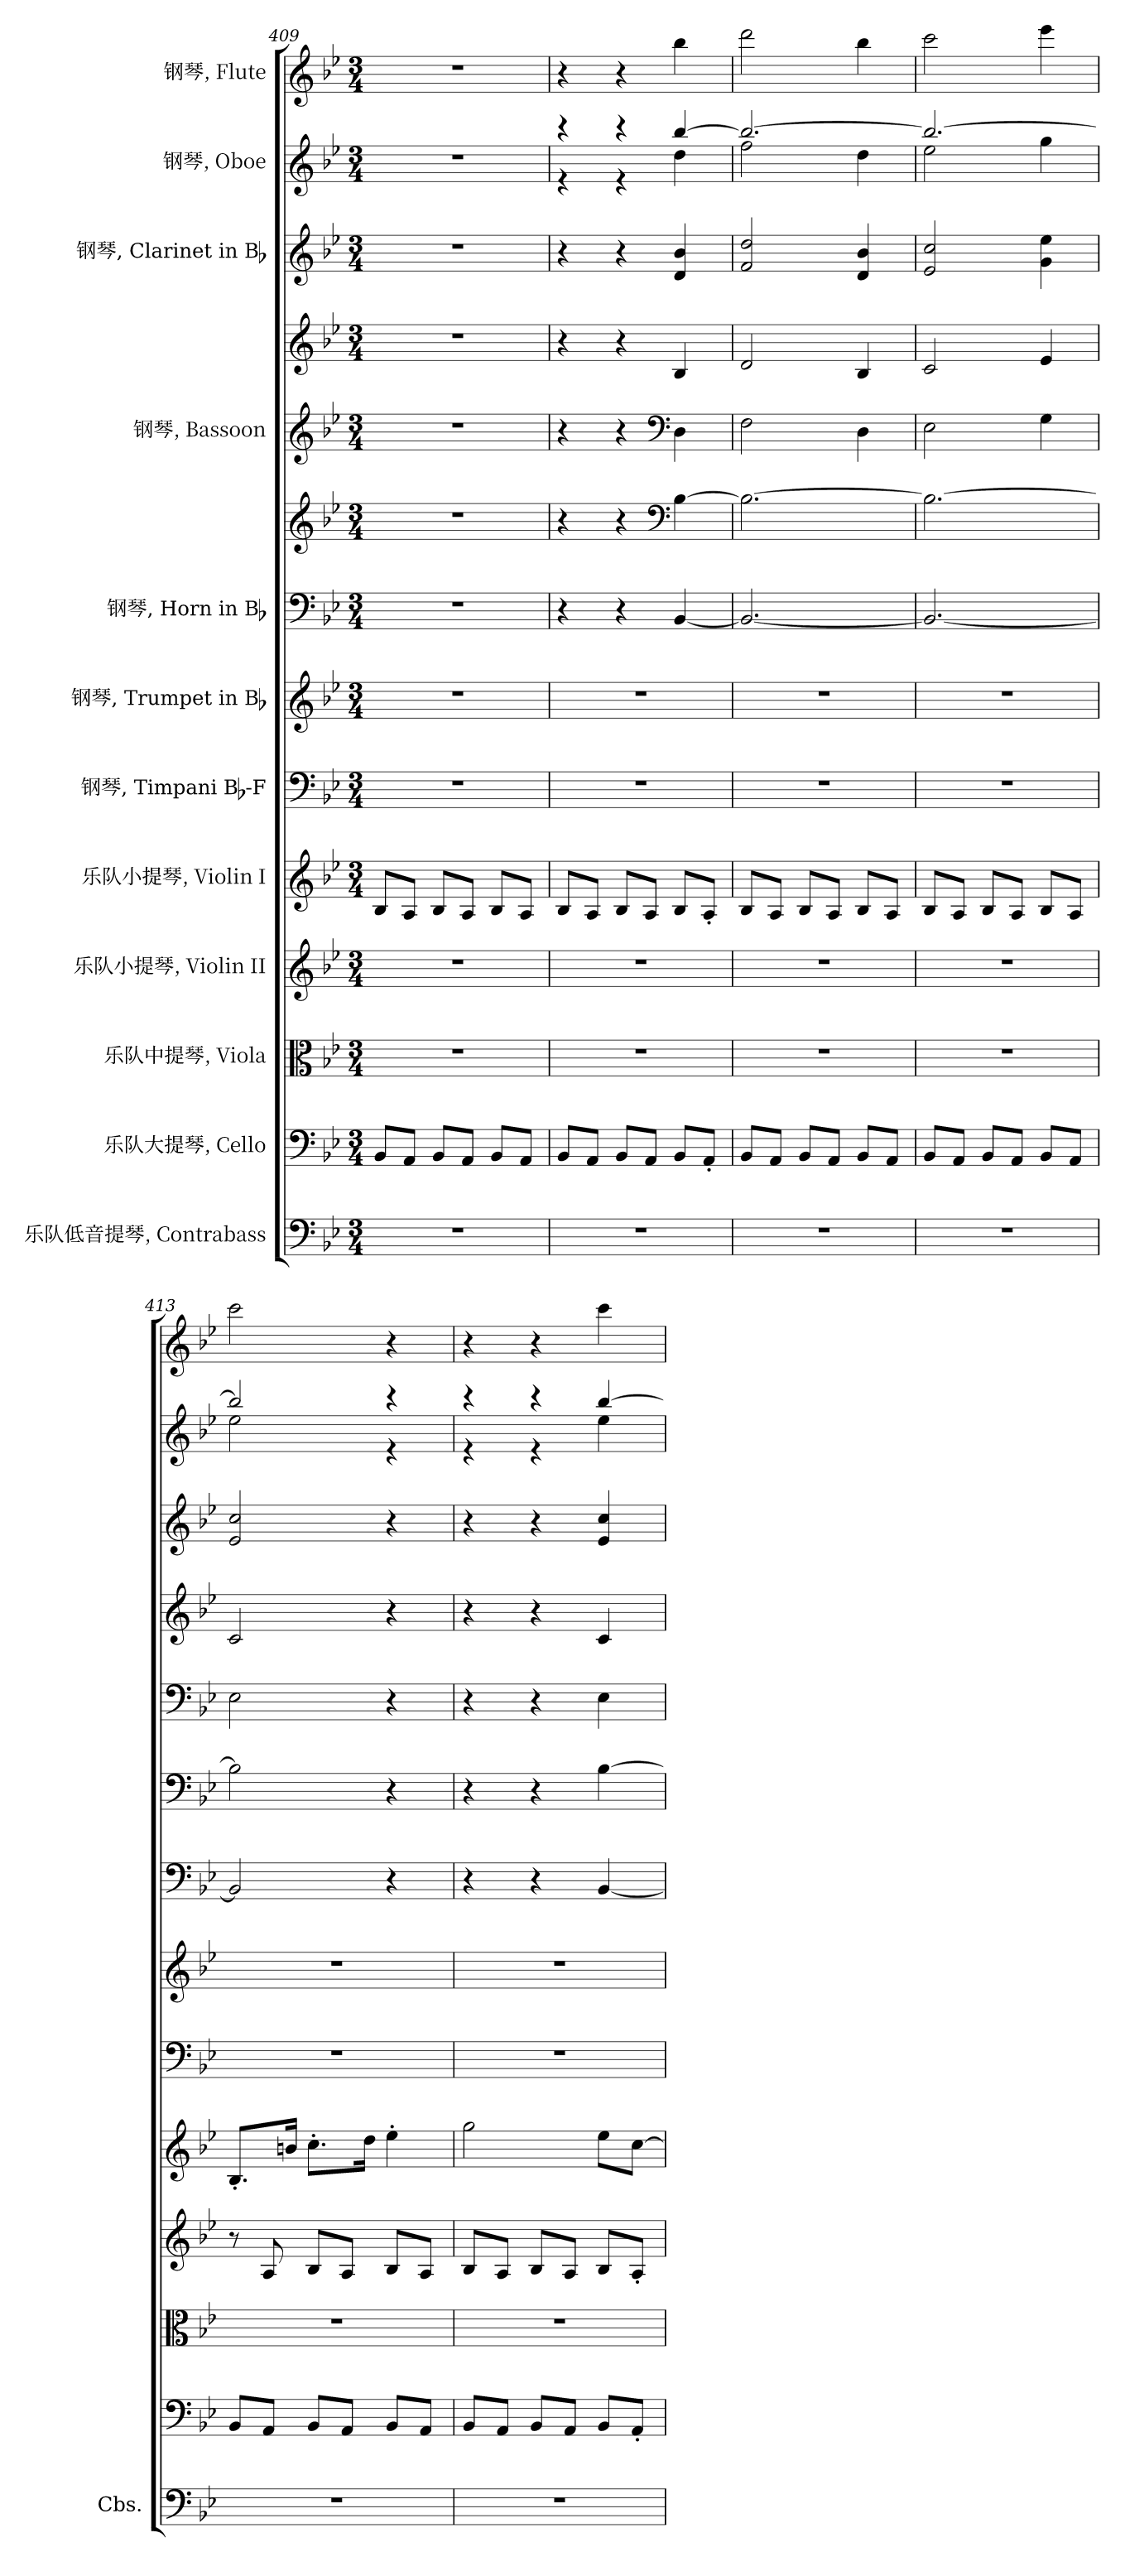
**kern	**kern	**kern	**kern	**kern	**kern	**kern	**kern	**kern	**kern	**kern	**kern	**kern	**kern
*part12	*part11	*part10	*part9	*part8	*part7	*part6	*part5	*part5	*part4	*part4	*part3	*part2	*part1
*staff14	*staff13	*staff12	*staff11	*staff10	*staff9	*staff8	*staff7	*staff6	*staff5	*staff4	*staff3	*staff2	*staff1
*I"乐队低音提琴, Contrabass	*I"乐队大提琴, Cello	*I"乐队中提琴, Viola	*I"乐队小提琴, Violin II	*I"乐队小提琴, Violin I	*I"钢琴, Timpani Bb-F	*I"钢琴, Trumpet in Bb	*I"钢琴, Horn in Bb	*	*I"钢琴, Bassoon	*	*I"钢琴, Clarinet in Bb	*I"钢琴, Oboe	*I"钢琴, Flute
*I'Cbs.	*	*	*	*	*	*	*	*	*	*	*	*	*
!!LO:PB:g=z
*clefF4	*clefF4	*clefC3	*clefG2	*clefG2	*clefF4	*clefG2	*clefF4	*clefG2	*clefG2	*clefG2	*clefG2	*clefG2	*clefG2
*ITrd7c12	*	*	*	*	*	*	*	*	*	*	*	*	*
*k[b-e-]	*k[b-e-]	*k[b-e-]	*k[b-e-]	*k[b-e-]	*k[b-e-]	*k[b-e-]	*k[b-e-]	*k[b-e-]	*k[b-e-]	*k[b-e-]	*k[b-e-]	*k[b-e-]	*k[b-e-]
*M3/4	*M3/4	*M3/4	*M3/4	*M3/4	*M3/4	*M3/4	*M3/4	*M3/4	*M3/4	*M3/4	*M3/4	*M3/4	*M3/4
=409	=409	=409	=409	=409	=409	=409	=409	=409	=409	=409	=409	=409	=409
2.r	8BB-/L	2.r	2.r	8B-/L	2.r	2.r	2.r	2.r	2.r	2.r	2.r	2.r	2.r
.	8AA/J	.	.	8A/J	.	.	.	.	.	.	.	.	.
.	8BB-/L	.	.	8B-/L	.	.	.	.	.	.	.	.	.
.	8AA/J	.	.	8A/J	.	.	.	.	.	.	.	.	.
.	8BB-/L	.	.	8B-/L	.	.	.	.	.	.	.	.	.
.	8AA/J	.	.	8A/J	.	.	.	.	.	.	.	.	.
=410	=410	=410	=410	=410	=410	=410	=410	=410	=410	=410	=410	=410	=410
*	*	*	*	*	*	*	*	*	*	*	*	*^	*
2.r	8BB-/L	2.r	2.r	8B-/L	2.r	2.r	4r	4r	4r	4r	4r	4r	4r	4r
.	8AA/J	.	.	8A/J	.	.	.	.	.	.	.	.	.	.
.	8BB-/L	.	.	8B-/L	.	.	4r	4r	4r	4r	4r	4r	4r	4r
.	8AA/J	.	.	8A/J	.	.	.	.	.	.	.	.	.	.
*	*	*	*	*	*	*	*	*clefF4	*clefF4	*	*	*	*	*
.	8BB-/L	.	.	8B-/L	.	.	[4BB-/	[4B-\	4D\	4B-/	4d/ 4b-/	[4bb-/	4dd\	4bb-\
.	8AA'/J	.	.	8A'/J	.	.	.	.	.	.	.	.	.	.
=411	=411	=411	=411	=411	=411	=411	=411	=411	=411	=411	=411	=411	=411	=411
2.r	8BB-/L	2.r	2.r	8B-/L	2.r	2.r	2.BB-/_	2.B-\_	2F\	2d/	2f/ 2dd/	2.bb-/_	2ff\	2ddd\
.	8AA/J	.	.	8A/J	.	.	.	.	.	.	.	.	.	.
.	8BB-/L	.	.	8B-/L	.	.	.	.	.	.	.	.	.	.
.	8AA/J	.	.	8A/J	.	.	.	.	.	.	.	.	.	.
.	8BB-/L	.	.	8B-/L	.	.	.	.	4D\	4B-/	4d/ 4b-/	.	4dd\	4bb-\
.	8AA/J	.	.	8A/J	.	.	.	.	.	.	.	.	.	.
=412	=412	=412	=412	=412	=412	=412	=412	=412	=412	=412	=412	=412	=412	=412
2.r	8BB-/L	2.r	2.r	8B-/L	2.r	2.r	2.BB-/_	2.B-\_	2E-\	2c/	2e-/ 2cc/	2.bb-/_	2ee-\	2ccc\
.	8AA/J	.	.	8A/J	.	.	.	.	.	.	.	.	.	.
.	8BB-/L	.	.	8B-/L	.	.	.	.	.	.	.	.	.	.
.	8AA/J	.	.	8A/J	.	.	.	.	.	.	.	.	.	.
.	8BB-/L	.	.	8B-/L	.	.	.	.	4G\	4e-/	4g\ 4ee-\	.	4gg\	4eee-\
.	8AA/J	.	.	8A/J	.	.	.	.	.	.	.	.	.	.
!!LO:PB:g=z
=413	=413	=413	=413	=413	=413	=413	=413	=413	=413	=413	=413	=413	=413	=413
2.r	8BB-/L	2.r	8r	8.B-'/L	2.r	2.r	2BB-/]	2B-\]	2E-\	2c/	2e-/ 2cc/	2bb-/]	2ee-\	2ccc\
.	8AA/J	.	8A/	.	.	.	.	.	.	.	.	.	.	.
.	.	.	.	16bn/Jk	.	.	.	.	.	.	.	.	.	.
.	8BB-/L	.	8B-/L	8.cc'\L	.	.	.	.	.	.	.	.	.	.
.	8AA/J	.	8A/J	.	.	.	.	.	.	.	.	.	.	.
.	.	.	.	16dd\Jk	.	.	.	.	.	.	.	.	.	.
.	8BB-/L	.	8B-/L	4ee-'\	.	.	4r	4r	4r	4r	4r	4r	4r	4r
.	8AA/J	.	8A/J	.	.	.	.	.	.	.	.	.	.	.
=414	=414	=414	=414	=414	=414	=414	=414	=414	=414	=414	=414	=414	=414	=414
2.r	8BB-/L	2.r	8B-/L	2gg\	2.r	2.r	4r	4r	4r	4r	4r	4r	4r	4r
.	8AA/J	.	8A/J	.	.	.	.	.	.	.	.	.	.	.
.	8BB-/L	.	8B-/L	.	.	.	4r	4r	4r	4r	4r	4r	4r	4r
.	8AA/J	.	8A/J	.	.	.	.	.	.	.	.	.	.	.
.	8BB-/L	.	8B-/L	8ee-\L	.	.	[4BB-/	[4B-\	4E-\	4c/	4e-/ 4cc/	[4bb-/	4ee-\	4ccc\
.	8AA'/J	.	8A'/J	[8cc\J	.	.	.	.	.	.	.	.	.	.
*	*	*	*	*	*	*	*	*	*	*	*	*v	*v	*
=	=	=	=	=	=	=	=	=	=	=	=	=	=
*-	*-	*-	*-	*-	*-	*-	*-	*-	*-	*-	*-	*-	*-
